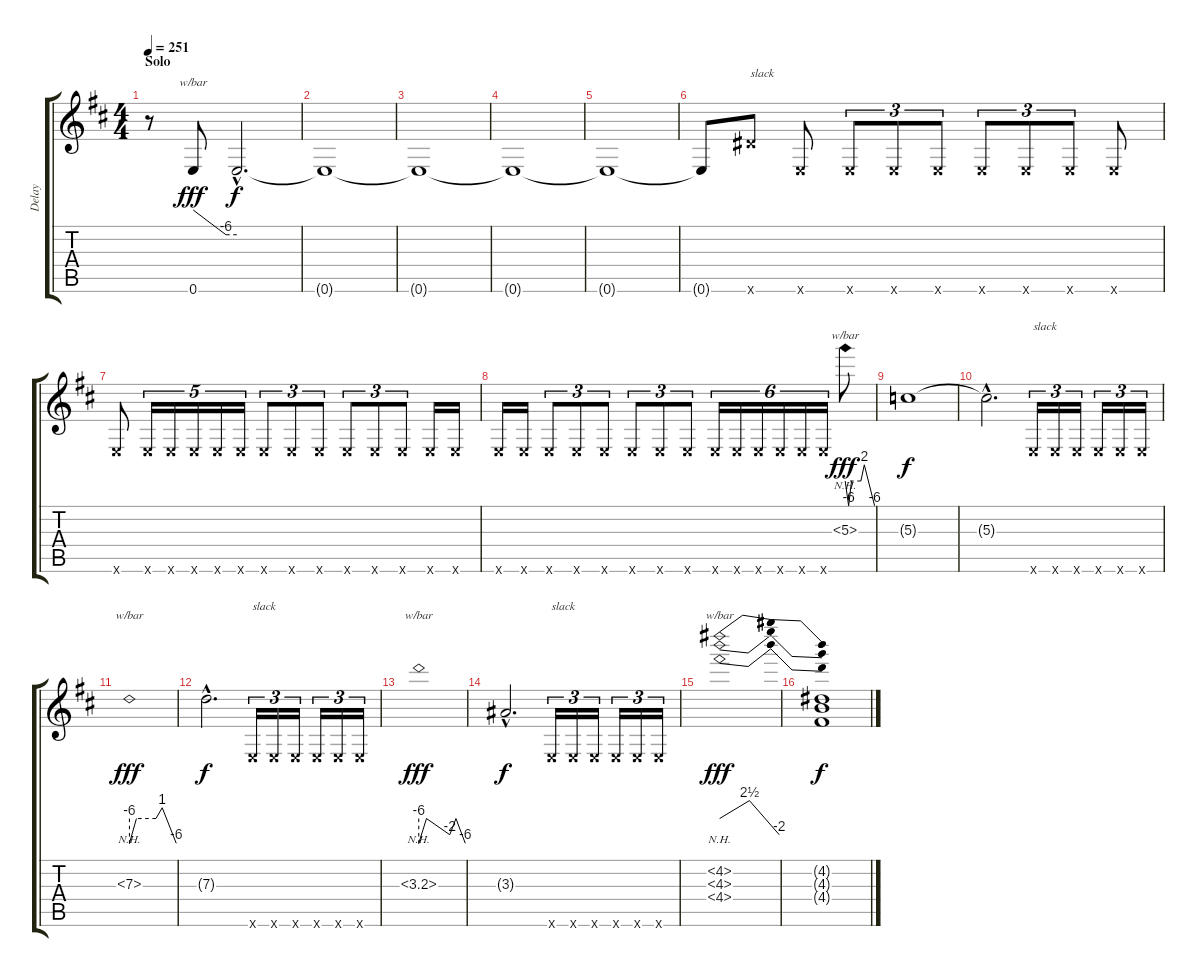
\track ("Delay" "Delay") {instrument distortionguitar}
\staff {score tabs}
\tuning (E4 B3 G3 D3 A2 E2) {hide}
\ts (4 4)
\section ("" "Solo")
\tempo 251
\clef g2
\ks d
r.8{dy fff} 0.6.8{tbe (custom default 0 0 45 -24 60 -24)} 0.6{hac t}.2{d dy f} |
0.6{t}.1 |
0.6{t}.1 |
0.6{t}.1 |
0.6{t}.1 |
0.6{t}.8 11.6{x}.8{txt "slack"} 0.6{x}.8 0.6{x}.8{tu (3 2)} 0.6{x}.8{tu (3 2)} 0.6{x}.8{tu (3 2)} 0.6{x}.8{tu (3 2)} 0.6{x}.8{tu (3 2)} 0.6{x}.8{tu (3 2)} 0.6{x}.8 |
0.6{x}.8 0.6{x}.16{tu (5 4)} 0.6{x}.16{tu (5 4)} 0.6{x}.16{tu (5 4)} 0.6{x}.16{tu (5 4)} 0.6{x}.16{tu (5 4)} 0.6{x}.8{tu (3 2)} 0.6{x}.8{tu (3 2)} 0.6{x}.8{tu (3 2)} 0.6{x}.8{tu (3 2)} 0.6{x}.8{tu (3 2)} 0.6{x}.8{tu (3 2)} 0.6{x}.16 0.6{x}.16 |
0.6{x}.16 0.6{x}.16 0.6{x}.8{tu (3 2)} 0.6{x}.8{tu (3 2)} 0.6{x}.8{tu (3 2)} 0.6{x}.8{tu (3 2)} 0.6{x}.8{tu (3 2)} 0.6{x}.8{tu (3 2)} 0.6{x}.16{tu (6 4)} 0.6{x}.16{tu (6 4)} 0.6{x}.16{tu (6 4)} 0.6{x}.16{tu (6 4)} 0.6{x}.16{tu (6 4)} 0.6{x}.16{tu (6 4)} 5.3{nh}.8{tbe (custom default 0 0 7 -24 13 0 32 0 39 8 60 -24) dy fff} |
5.3{t}.1{dy f} |
5.3{hac t}.2{d} 0.6{x}.16{tu (3 2) txt "slack"} 0.6{x}.16{tu (3 2)} 0.6{x}.16{tu (3 2)} 0.6{x}.16{tu (3 2)} 0.6{x}.16{tu (3 2)} 0.6{x}.16{tu (3 2)} |
7.3{nh}.1{tbe (custom default 0 -24 9 0 34 0 42 4 60 -24) dy fff} |
7.3{hac t}.2{d dy f} 0.6{x}.16{tu (3 2) txt "slack"} 0.6{x}.16{tu (3 2)} 0.6{x}.16{tu (3 2)} 0.6{x}.16{tu (3 2)} 0.6{x}.16{tu (3 2)} 0.6{x}.16{tu (3 2)} |
3.3{nh}.1{tbe (custom default 0 -24 10 0 40 -8 48 0 60 -24) dy fff} |
3.3{hac t}.2{d dy f} 0.6{x}.16{tu (3 2) txt "slack"} 0.6{x}.16{tu (3 2)} 0.6{x}.16{tu (3 2)} 0.6{x}.16{tu (3 2)} 0.6{x}.16{tu (3 2)} 0.6{x}.16{tu (3 2)} |
(4.2{nh} 4.3{nh} 4.4{nh}).1{tbe (dip default 0 0 30 10 60 -8) dy fff} |
(4.2{t} 4.3{t} 4.4{t}).1{dy f}
